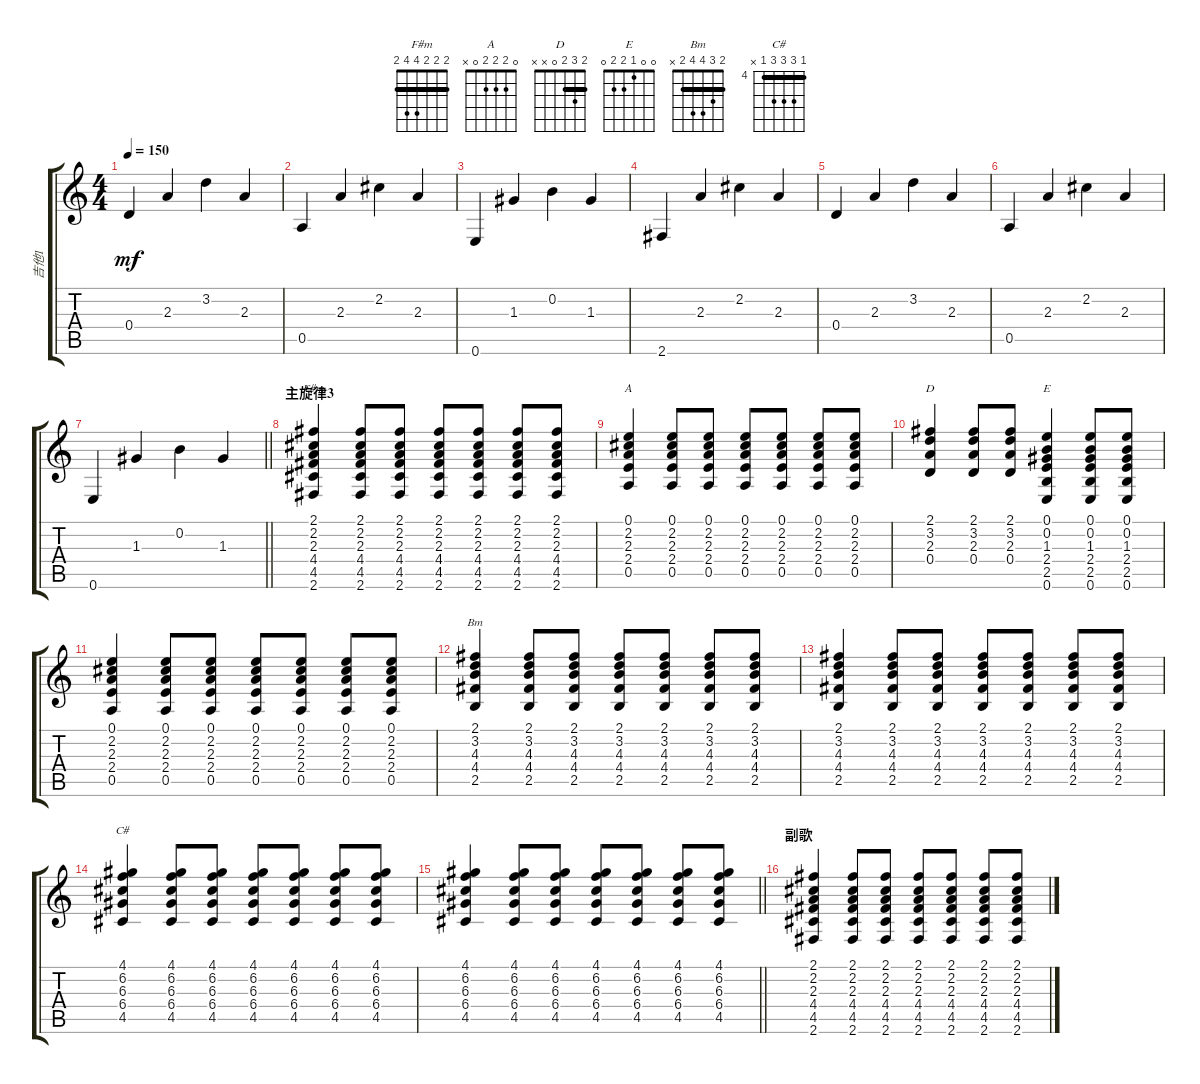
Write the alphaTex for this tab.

\track ("吉他1" "吉他1") {instrument acousticguitarsteel}
\staff {score tabs}
\tuning (E4 B3 G3 D3 A2 E2) {hide}
\chord ("F#m" 2 2 2 4 4 2) {barre 2}
\chord ("A" 0 2 2 2 0 x)
\chord ("D" 2 3 2 0 x x) {barre 2}
\chord ("E" 0 0 1 2 2 0)
\chord ("Bm" 2 3 4 4 2 x) {barre 2}
\chord ("C#" 4 6 6 6 4 x) {firstfret 4 barre 4}
\ts (4 4)
\tempo 150
\clef g2
\ks c
0.4.4{dy mf} 2.3.4 3.2.4 2.3.4 |
0.5.4 2.3.4 2.2.4 2.3.4 |
0.6.4 1.3.4 0.2.4 1.3.4 |
2.6.4 2.3.4 2.2.4 2.3.4 |
0.4.4 2.3.4 3.2.4 2.3.4 |
0.5.4 2.3.4 2.2.4 2.3.4 |
\barLineRight lightlight
0.6.4 1.3.4 0.2.4 1.3.4 |
\section ("" "主旋律3")
(2.1 2.2 2.3 4.4 4.5 2.6).4{ch "F#m"} (2.1 2.2 2.3 4.4 4.5 2.6).8 (2.1 2.2 2.3 4.4 4.5 2.6).8 (2.1 2.2 2.3 4.4 4.5 2.6).8 (2.1 2.2 2.3 4.4 4.5 2.6).8 (2.1 2.2 2.3 4.4 4.5 2.6).8 (2.1 2.2 2.3 4.4 4.5 2.6).8 |
(0.1 2.2 2.3 2.4 0.5).4{ch "A"} (0.1 2.2 2.3 2.4 0.5).8 (0.1 2.2 2.3 2.4 0.5).8 (0.1 2.2 2.3 2.4 0.5).8 (0.1 2.2 2.3 2.4 0.5).8 (0.1 2.2 2.3 2.4 0.5).8 (0.1 2.2 2.3 2.4 0.5).8 |
(2.1 3.2 2.3 0.4).4{ch "D"} (2.1 3.2 2.3 0.4).8 (2.1 3.2 2.3 0.4).8 (0.1 0.2 1.3 2.4 2.5 0.6).4{ch "E"} (0.1 0.2 1.3 2.4 2.5 0.6).8 (0.1 0.2 1.3 2.4 2.5 0.6).8 |
(0.1 2.2 2.3 2.4 0.5).4 (0.1 2.2 2.3 2.4 0.5).8 (0.1 2.2 2.3 2.4 0.5).8 (0.1 2.2 2.3 2.4 0.5).8 (0.1 2.2 2.3 2.4 0.5).8 (0.1 2.2 2.3 2.4 0.5).8 (0.1 2.2 2.3 2.4 0.5).8 |
(2.1 3.2 4.3 4.4 2.5).4{ch "Bm"} (2.1 3.2 4.3 4.4 2.5).8 (2.1 3.2 4.3 4.4 2.5).8 (2.1 3.2 4.3 4.4 2.5).8 (2.1 3.2 4.3 4.4 2.5).8 (2.1 3.2 4.3 4.4 2.5).8 (2.1 3.2 4.3 4.4 2.5).8 |
(2.1 3.2 4.3 4.4 2.5).4 (2.1 3.2 4.3 4.4 2.5).8 (2.1 3.2 4.3 4.4 2.5).8 (2.1 3.2 4.3 4.4 2.5).8 (2.1 3.2 4.3 4.4 2.5).8 (2.1 3.2 4.3 4.4 2.5).8 (2.1 3.2 4.3 4.4 2.5).8 |
(4.1 6.2 6.3 6.4 4.5).4{ch "C#"} (4.1 6.2 6.3 6.4 4.5).8 (4.1 6.2 6.3 6.4 4.5).8 (4.1 6.2 6.3 6.4 4.5).8 (4.1 6.2 6.3 6.4 4.5).8 (4.1 6.2 6.3 6.4 4.5).8 (4.1 6.2 6.3 6.4 4.5).8 |
\barLineRight lightlight
(4.1 6.2 6.3 6.4 4.5).4 (4.1 6.2 6.3 6.4 4.5).8 (4.1 6.2 6.3 6.4 4.5).8 (4.1 6.2 6.3 6.4 4.5).8 (4.1 6.2 6.3 6.4 4.5).8 (4.1 6.2 6.3 6.4 4.5).8 (4.1 6.2 6.3 6.4 4.5).8 |
\section ("" "副歌")
(2.1 2.2 2.3 4.4 4.5 2.6).4 (2.1 2.2 2.3 4.4 4.5 2.6).8 (2.1 2.2 2.3 4.4 4.5 2.6).8 (2.1 2.2 2.3 4.4 4.5 2.6).8 (2.1 2.2 2.3 4.4 4.5 2.6).8 (2.1 2.2 2.3 4.4 4.5 2.6).8 (2.1 2.2 2.3 4.4 4.5 2.6).8
